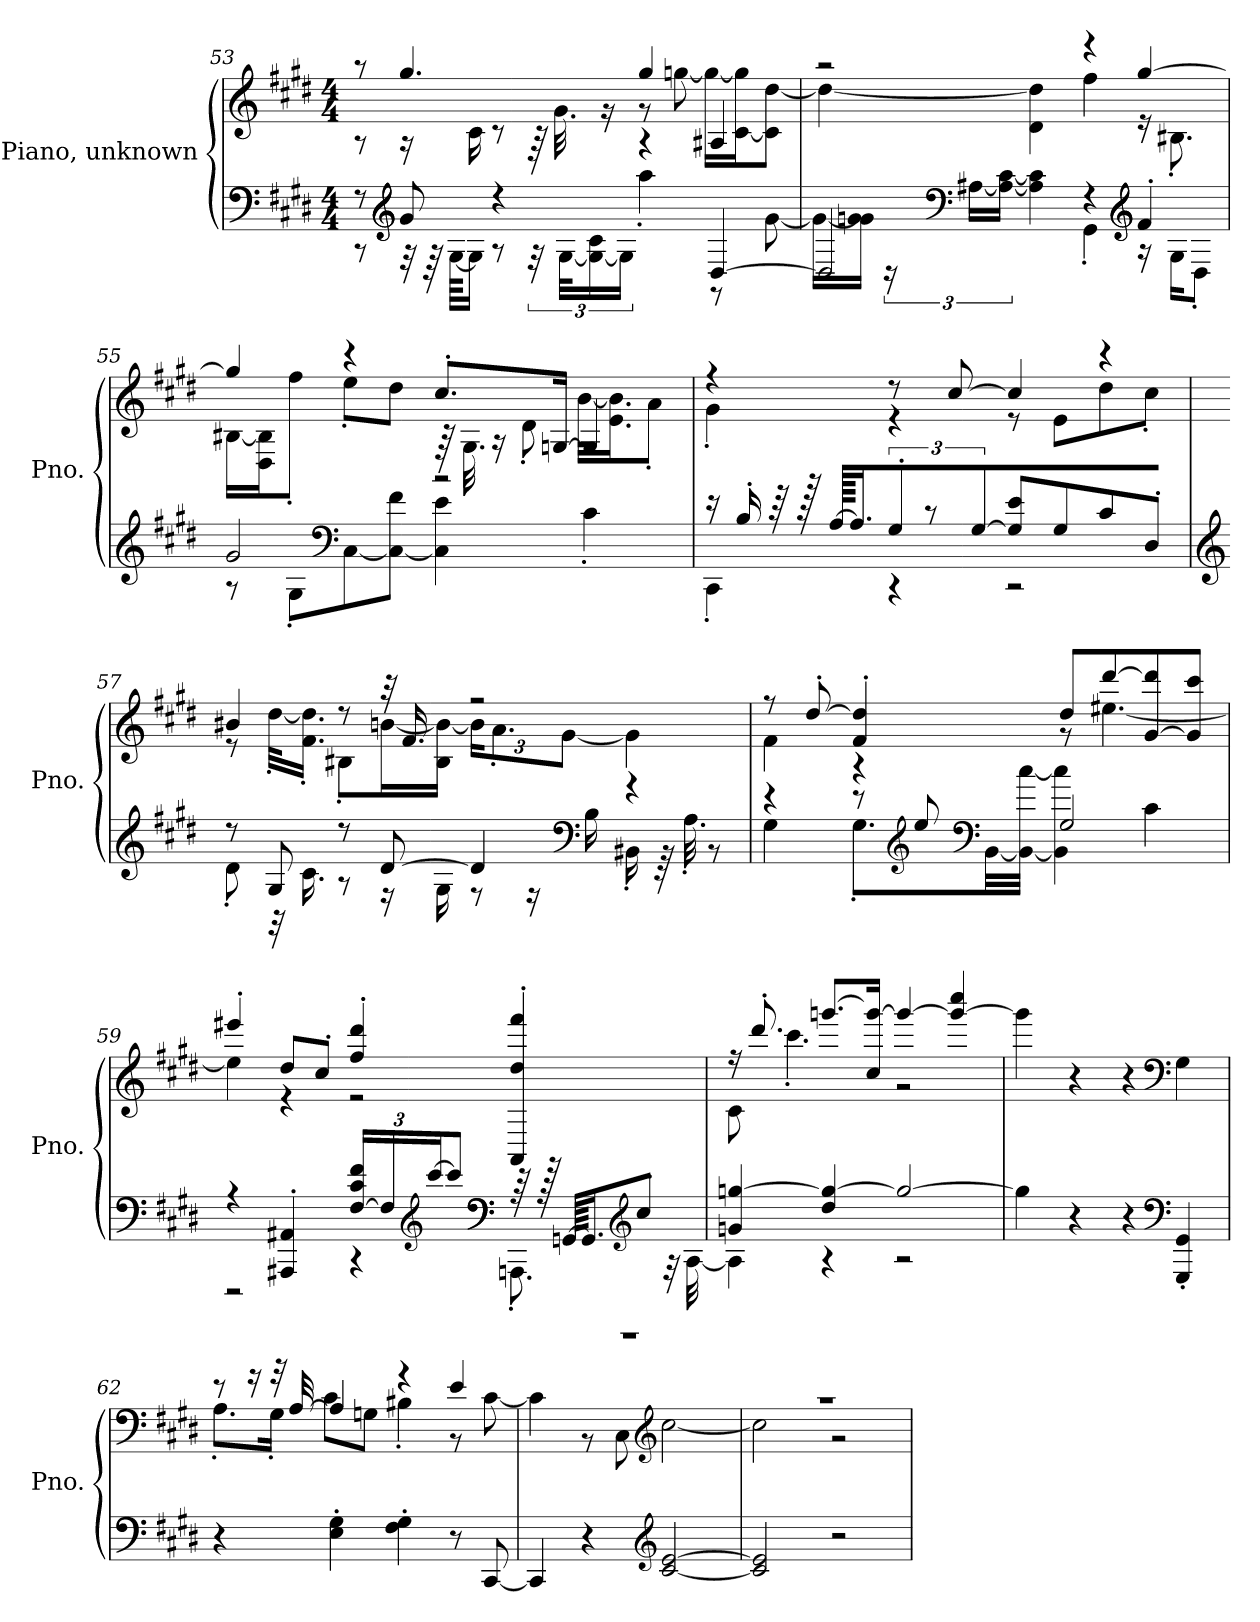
**kern	**kern
*part1	*part1
*staff2	*staff1
*I"Piano, unknown	*
*I'Pno.	*
!!LO:LB:g=z
*clefF4	*clefG2
*k[f#c#g#d#]	*k[f#c#g#d#]
*M4/4	*M4/4
=53	=53
*^	*^
8r	8r	8r	8r
*clefG2	*	*	*
8g#/	32r	4.gg#/	16r
.	64r	.	.
.	[64G#\KKLL	.	.
.	16G#\JJ]	.	16c#\
4r	8r	.	8r
.	48r	.	64r
.	.	.	32.g#\
.	[48G#\KLL	.	.
.	24G#\_ 24c#\	.	.
.	.	.	16r
.	24G#\JJ]	.	.
4r	4aa'\	4gg#/	8r
.	.	.	[8ggn\
[4D#/	8r	4A#X/	16gg\LL_
.	.	.	[16c#\ 16gg\]J
.	[8g#\	.	8c#\] [8dd#\J
=54	=54	=54	=54
2D#/]	16g#\LL_	2r	4dd#\_
.	16gn\ 16g#\]JJ	.	.
.	24r	.	.
*clefF4	*	*	*
.	[24A#X\LL	.	.
.	24A#\_ [24c#\JJ	.	.
.	4A#\] 4c#\]	.	4d#\ 4dd#\]
4r	4GG#'\	4r	4ff#\
*clefG2	*	*	*
4f#'/	16r	[4gg#/	16r
.	16G#\KL	.	8.B#X'\
.	8D#'\J	.	.
!!LO:LB:g=z	!!
=55	=55	=55	=55
2g#/	8r	4gg#/]	[16B#X\LL
.	.	.	16D#\ 16B#\]J
.	8G#'\L	.	8ff#'\J
*clefF4	*	*	*
.	[8C#\	4r	8ee'\L
.	8C#\_ 8f#\J	.	8dd#\J
2r	4C#\] 4e\	8.cc#'/L	64r
.	.	.	32.G#\
.	.	.	16r
.	.	.	8d#'\
.	.	[16Gn/Jk	.
.	4c#'\	4G/]	[32b\KLL
.	.	.	16.e\ 16.b\]J
.	.	.	8a'\J
=56	=56	=56	=56
16r	4CC#'\	4r	4g#'\
16B'/	.	.	.
64r	.	.	.
128r	.	.	.
[128A/KKKLL	.	.	.
16.A/J]	.	.	.
12G#'/J	4r	8r	4r
12r	.	.	.
.	.	[8cc#/	.
[12G#/	.	.	.
8G#/] 8e/L	2r	4cc#/]	8r
8G#/	.	.	8e\L
8c#/	.	4r	8dd#\
8D#'/J	.	.	8cc#'\J
!!LO:PB:g=z	!!
=57	=57	=57	=57
*clefG2	*	*	*
8r	8d#'\	4b#X/	8r
8G#/	32r	.	[32dd#'\KLL
.	16.c#\	.	16.f#\' 16.dd#\]'JJ
8r	8r	8r	8B#X'\L
[8d#/	16r	32r	[16bn\L
.	.	16.f#/	.
.	16G#\	.	16B#\ 16b\_JJ
*	*	*	*Xbrackettup
4d#/]	8r	2r	24b\KL]
.	.	.	12.a'\
.	16r	.	.
.	.	.	[12g#\J
*clefF4	*	*	*
.	16B\	.	.
4r	16BB#X'\	.	4g#\]
.	64r	.	.
.	32.A'\	.	.
.	8r	.	.
=58	=58	=58	=58
4r	4G#\	8r	4f#\
.	.	[8dd#'/	.
8r	8.G#'\L	4f#/' 4dd#/]'	4r
*clefG2	*	*	*
8ee/	.	.	.
*clefF4	*	*	*
.	[32BB\LL	.	.
.	32BB\_ [32cc#\JJJ	.	.
2G#/	4BB\] 4cc#\]	8dd#/L	8r
.	.	[8ddd#/	[4.ee#X\
.	4c#\	[8g#/ 8ddd#/]	.
.	.	8g#/] 8ccc#/J	.
!!LO:LB:g=z	!!
=59	=59	=59	=59
4r	2r	4eee#X'/	4ee#\]
4AAA#X/' 4AA#X/'	.	8dd#/L	4r
.	.	8cc#'/J	.
*Xbrackettup	*	*	*
[24F#/ 24c#/ 24f#/LL	4r	4ff#/' 4ddd#/'	2r
24F#/]	.	.	.
*clefG2	*	*	*
[24ccc#/J	.	.	.
8ccc#/J]	.	.	.
*clefF4	*	*	*
64r	8.AAAn'\	4AA/' 4dd#/' 4fff#/'	.
128r	.	.	.
[128GGn/KKKLL	.	.	.
16.GG/J]	.	.	.
*clefG2	*	*	*
8cc#'/J	.	.	.
.	32r	.	.
.	[32A\	.	.
=60	=60	=60	=60
4gn/ [4ggn/	4A\]	16r	8c#\
.	.	8.ddd#'/	.
.	.	.	4.ccc#'\
4dd#/ 4gg/_	4r	[8.gggn/L	.
.	.	16cc#/ 16ggg/_Jk	.
2gg/_	2r	4ggg/_	2r
.	.	4ggg/_ 4cccc#/	.
*v	*v	*	*
*	*v	*v
=61	=61
4gg\]	4ggg\]
4r	4r
4r	4r
*clefF4	*clefF4
4GGG#/' 4GG#/'	4G#\
!!LO:LB:g=z
=62	=62
*	*^
4r	8r	8.A'\L
.	16r	.
.	32r	16G#'\Jk
.	[32A/	.
4E\' 4G#\'	4A/]	8c#\L
.	.	8Gn\J
4F#\' 4G#\'	4r	4B#X'\
8r	4e/	8r
[8CC#/	.	[8c#\
=63	=63	=63
4CC#/]	1r	4c#\]
4r	.	8r
.	.	8C#\
*clefG2	*clefG2	*
[2c#/ [2e/	.	[2cc#\
=64	=64	=64
2c#/] 2e/]	1r	2cc#\]
2r	.	2r
*	*v	*v
=	=
*-	*-
